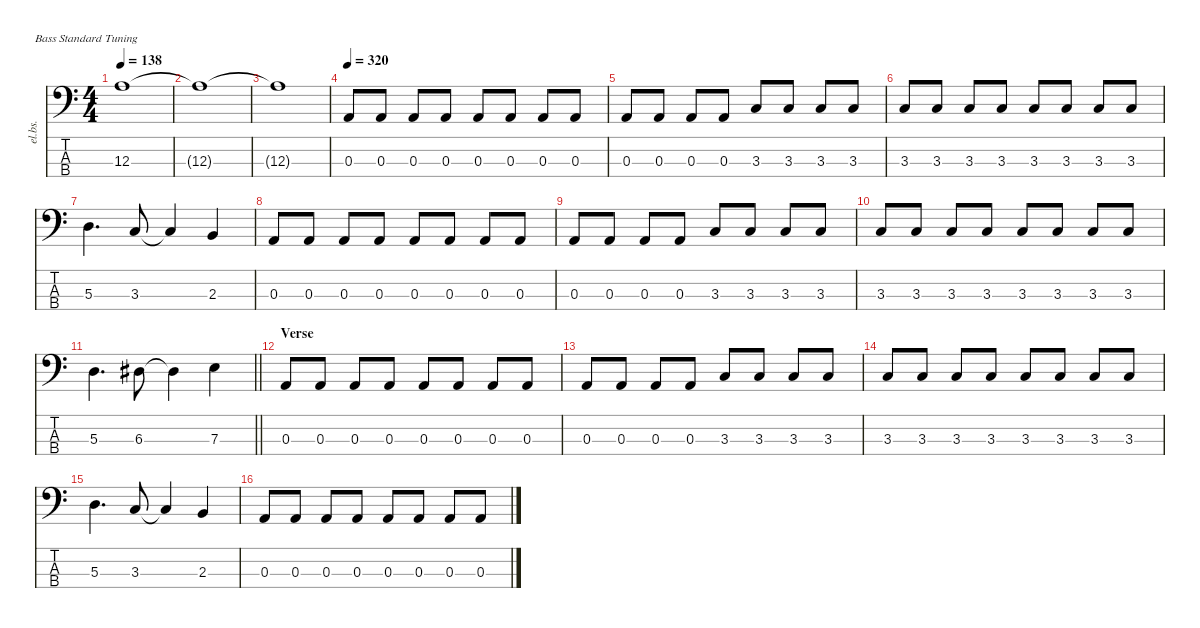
\defaultSystemsLayout 4
\hideDynamics
\bracketExtendMode nobrackets
\track ("Dave Ellefson" "el.bs.") {instrument electricbasspick}
\staff {score tabs}
\tuning (G2 D2 A1 E1)
\ts (4 4)
\tempo 138
\clef f4
\ks c
12.3{t}.1{dy f} |
12.3{t}.1 |
12.3{t}.1 |
\tempo 320
0.3.8 0.3.8 0.3.8 0.3.8 0.3.8 0.3.8 0.3.8 0.3.8 |
0.3.8 0.3.8 0.3.8 0.3.8 3.3.8 3.3.8 3.3.8 3.3.8 |
3.3.8 3.3.8 3.3.8 3.3.8 3.3.8 3.3.8 3.3.8 3.3.8 |
5.3.4{d} 3.3.8 3.3{t}.4 2.3.4 |
0.3.8 0.3.8 0.3.8 0.3.8 0.3.8 0.3.8 0.3.8 0.3.8 |
0.3.8 0.3.8 0.3.8 0.3.8 3.3.8 3.3.8 3.3.8 3.3.8 |
3.3.8 3.3.8 3.3.8 3.3.8 3.3.8 3.3.8 3.3.8 3.3.8 |
\barLineRight lightlight
5.3.4{d} 6.3{acc #}.8 6.3{t acc #}.4 7.3.4 |
\section ("" "Verse")
0.3.8 0.3.8 0.3.8 0.3.8 0.3.8 0.3.8 0.3.8 0.3.8 |
0.3.8 0.3.8 0.3.8 0.3.8 3.3.8 3.3.8 3.3.8 3.3.8 |
3.3.8 3.3.8 3.3.8 3.3.8 3.3.8 3.3.8 3.3.8 3.3.8 |
5.3.4{d} 3.3.8 3.3{t}.4 2.3.4 |
0.3.8 0.3.8 0.3.8 0.3.8 0.3.8 0.3.8 0.3.8 0.3.8
